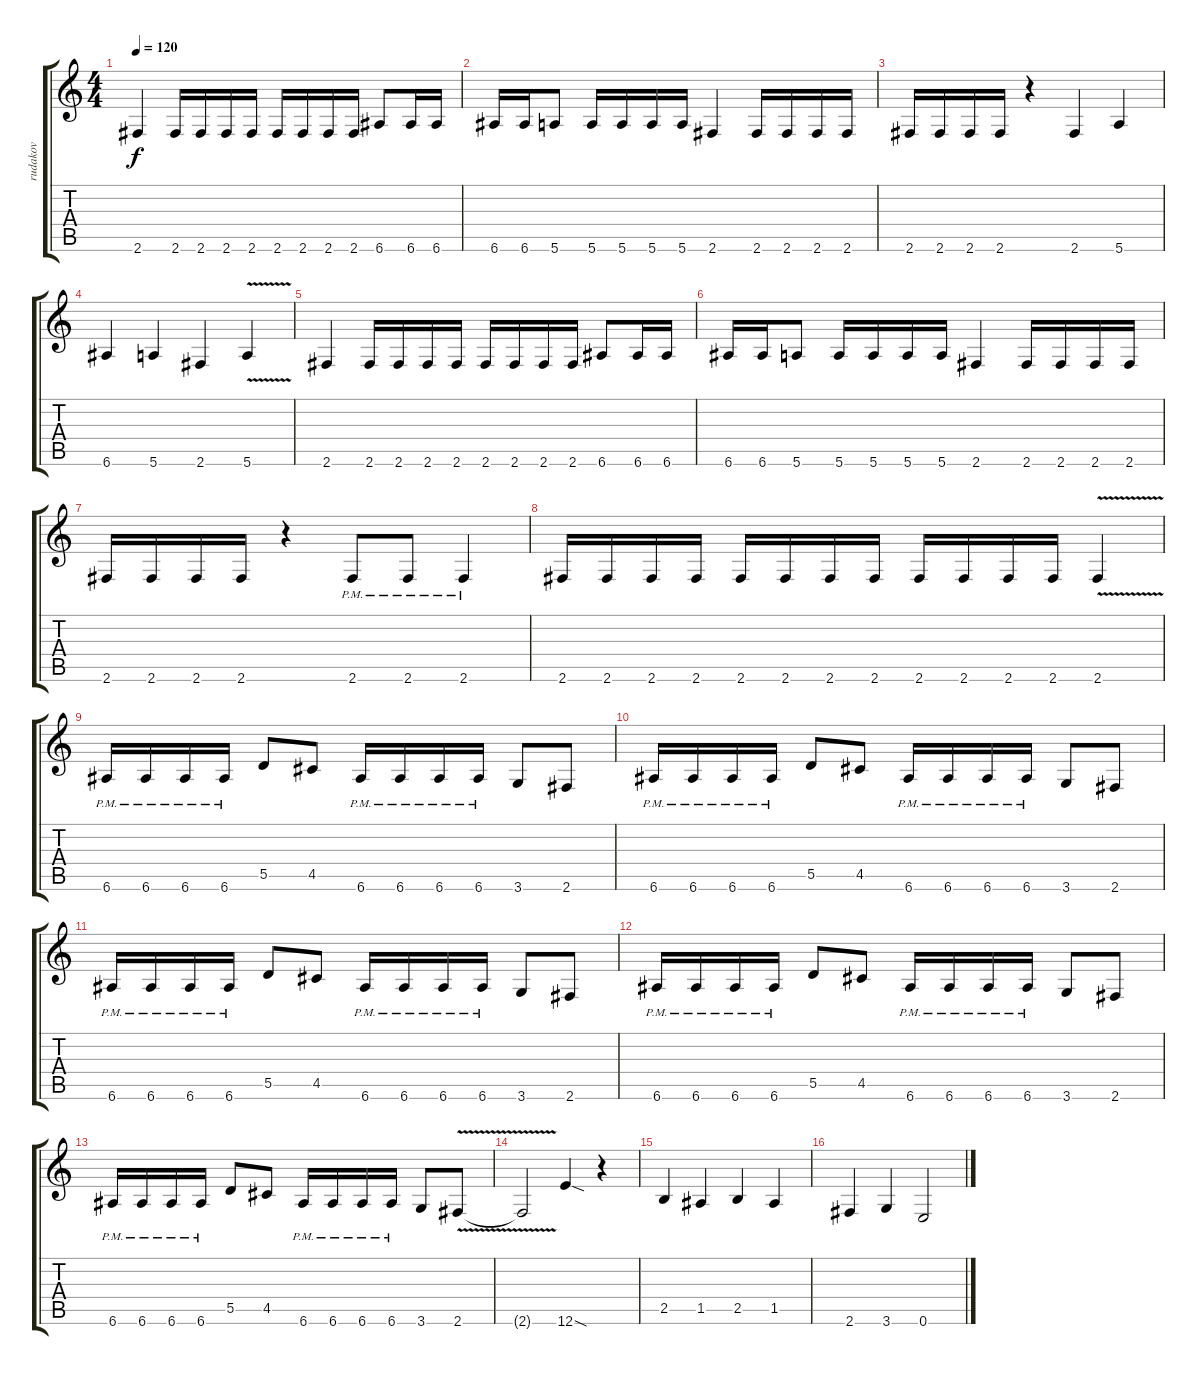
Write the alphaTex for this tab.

\track ("rudakov" "rudakov") {instrument distortionguitar}
\staff {score tabs}
\tuning (E4 B3 G3 D3 A2 E2) {hide}
\ts (4 4)
\tempo 120
\clef g2
\ks c
2.6.4{dy f instrument distortionguitar} 2.6.16 2.6.16 2.6.16 2.6.16 2.6.16 2.6.16 2.6.16 2.6.16 6.6.8 6.6.16 6.6.16 |
6.6.16 6.6.16 5.6.8 5.6.16 5.6.16 5.6.16 5.6.16 2.6.4 2.6.16 2.6.16 2.6.16 2.6.16 |
2.6.16 2.6.16 2.6.16 2.6.16 r.4 2.6.4 5.6.4 |
6.6.4 5.6.4 2.6.4 5.6{v}.4 |
2.6.4 2.6.16 2.6.16 2.6.16 2.6.16 2.6.16 2.6.16 2.6.16 2.6.16 6.6.8 6.6.16 6.6.16 |
6.6.16 6.6.16 5.6.8 5.6.16 5.6.16 5.6.16 5.6.16 2.6.4 2.6.16 2.6.16 2.6.16 2.6.16 |
2.6.16 2.6.16 2.6.16 2.6.16 r.4 2.6{pm}.8 2.6{pm}.8 2.6{pm}.4 |
2.6.16 2.6.16 2.6.16 2.6.16 2.6.16 2.6.16 2.6.16 2.6.16 2.6.16 2.6.16 2.6.16 2.6.16 2.6{v}.4 |
6.6{pm}.16 6.6{pm}.16 6.6{pm}.16 6.6{pm}.16 5.5.8 4.5.8 6.6{pm}.16 6.6{pm}.16 6.6{pm}.16 6.6{pm}.16 3.6.8 2.6.8 |
6.6{pm}.16 6.6{pm}.16 6.6{pm}.16 6.6{pm}.16 5.5.8 4.5.8 6.6{pm}.16 6.6{pm}.16 6.6{pm}.16 6.6{pm}.16 3.6.8 2.6.8 |
6.6{pm}.16 6.6{pm}.16 6.6{pm}.16 6.6{pm}.16 5.5.8 4.5.8 6.6{pm}.16 6.6{pm}.16 6.6{pm}.16 6.6{pm}.16 3.6.8 2.6.8 |
6.6{pm}.16 6.6{pm}.16 6.6{pm}.16 6.6{pm}.16 5.5.8 4.5.8 6.6{pm}.16 6.6{pm}.16 6.6{pm}.16 6.6{pm}.16 3.6.8 2.6.8 |
6.6{pm}.16 6.6{pm}.16 6.6{pm}.16 6.6{pm}.16 5.5.8 4.5.8 6.6{pm}.16 6.6{pm}.16 6.6{pm}.16 6.6{pm}.16 3.6.8 2.6{v}.8 |
2.6{t}.2 12.6{sod}.4 r.4 |
2.5.4 1.5.4 2.5.4 1.5.4 |
2.6.4 3.6.4 0.6.2
